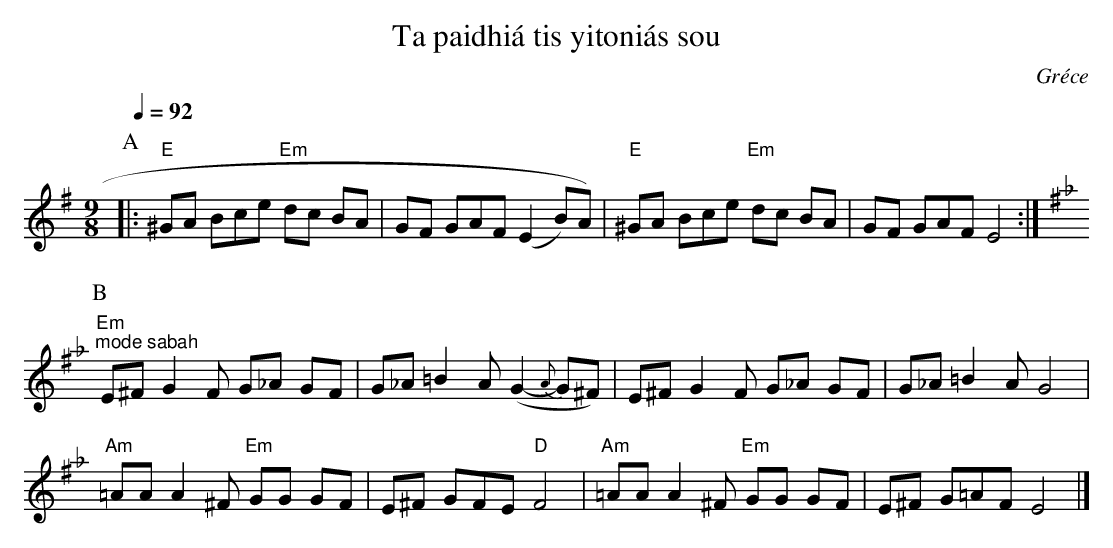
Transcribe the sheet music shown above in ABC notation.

X:1
T:Ta paidhi\'a tis yitoni\'as sou
O:Gr\'ece
Q:1/4=92
M:9/8
L:1/8
K:Em
P:A
|: "E"^GA Bce "Em"dc BA | GF GAF (E2 B)A) | "E"^GA Bce "Em"dc BA | GF GAF E4 :|
P:B
K:Em _a
"Em""^mode sabah"E^F G2F G_A GF | G_A =B2A (G2-{A}G^F) | E^F G2F G_A GF | G_A =B2A G4 |
"Am"=AA A2^F "Em"GG GF | E^F GFE "D"F4 | "Am"=AA A2^F "Em"GG GF | E^F G=AF E4 |]
